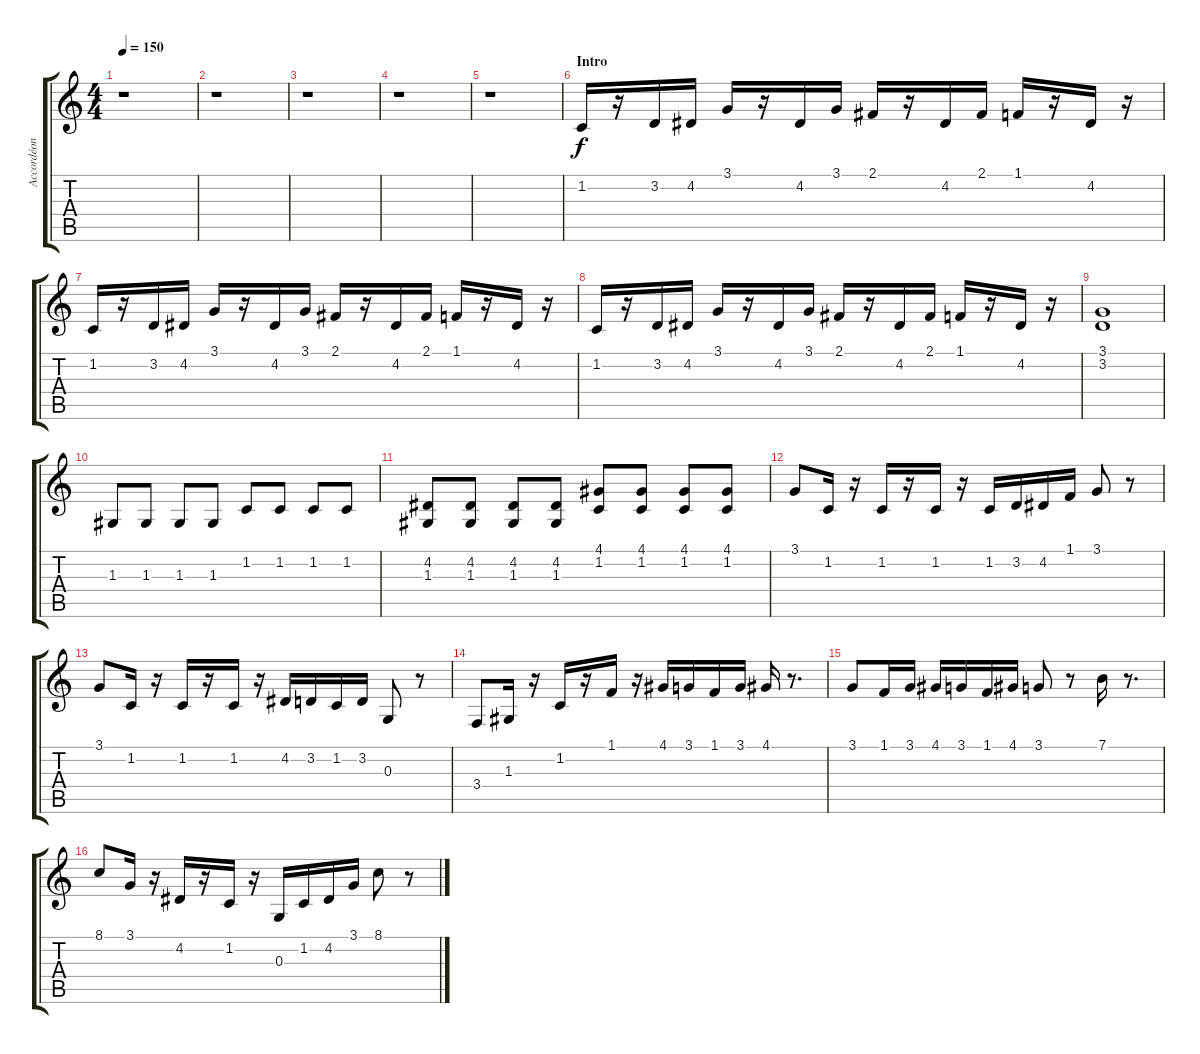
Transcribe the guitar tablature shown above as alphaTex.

\track ("Accordéon" "Accordéon") {instrument accordion}
\staff {score tabs}
\tuning (E4 B3 G3 D3 A2 E2) {hide}
\ts (4 4)
\tempo 150
\clef g2
\ks c
r.1{dy f} |
r.1 |
r.1 |
r.1 |
r.1 |
\section ("" "Intro")
1.2.16{volume 15} r.16 3.2.16 4.2.16 3.1.16 r.16 4.2.16 3.1.16 2.1.16 r.16 4.2.16 2.1.16 1.1.16 r.16 4.2.16 r.16 |
1.2.16 r.16 3.2.16 4.2.16 3.1.16 r.16 4.2.16 3.1.16 2.1.16 r.16 4.2.16 2.1.16 1.1.16 r.16 4.2.16 r.16 |
1.2.16 r.16 3.2.16 4.2.16 3.1.16 r.16 4.2.16 3.1.16 2.1.16 r.16 4.2.16 2.1.16 1.1.16 r.16 4.2.16 r.16 |
(3.1 3.2).1 |
1.3.8 1.3.8 1.3.8 1.3.8 1.2.8 1.2.8 1.2.8 1.2.8 |
(4.2 1.3).8 (4.2 1.3).8 (4.2 1.3).8 (4.2 1.3).8 (4.1 1.2).8 (4.1 1.2).8 (4.1 1.2).8 (4.1 1.2).8 |
\section ("" "")
3.1.8 1.2.16 r.16 1.2.16 r.16 1.2.16 r.16 1.2.16 3.2.16 4.2.16 1.1.16 3.1.8 r.8 |
3.1.8 1.2.16 r.16 1.2.16 r.16 1.2.16 r.16 4.2.16 3.2.16 1.2.16 3.2.16 0.3.8 r.8 |
3.4.8 1.3.16 r.16 1.2.16 r.16 1.1.16 r.16 4.1.16 3.1.16 1.1.16 3.1.16 4.1.16 r.8{d} |
3.1.8 1.1.16 3.1.16 4.1.16 3.1.16 1.1.16 4.1.16 3.1.8 r.8 7.1.16 r.8{d} |
8.1.8 3.1.16 r.16 4.2.16 r.16 1.2.16 r.16 0.3.16 1.2.16 4.2.16 3.1.16 8.1.8 r.8
